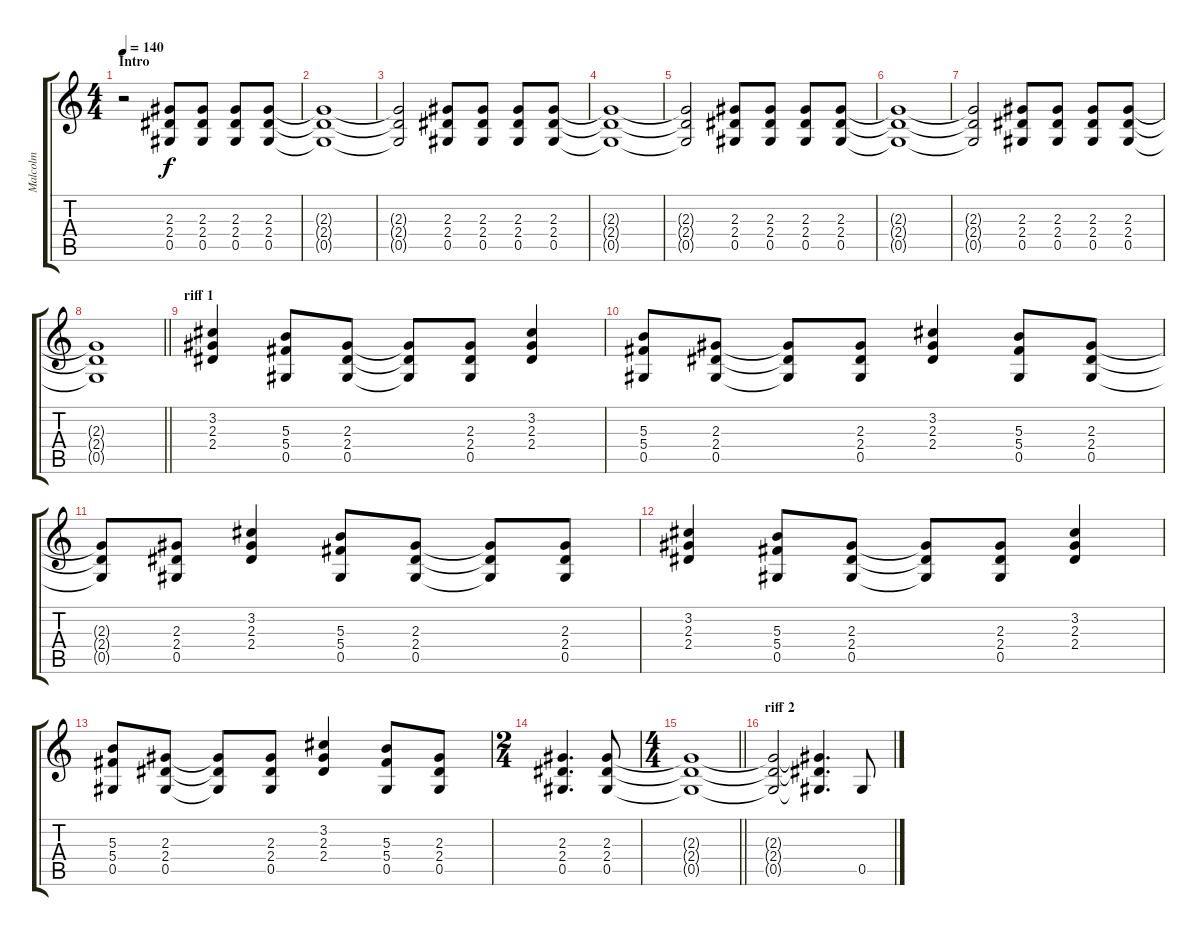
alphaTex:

\track ("Malcolm" "Malcolm") {instrument distortionguitar}
\staff {score tabs}
\tuning (Eb4 Bb3 Gb3 Db3 Ab2 Eb2) {hide}
\ts (4 4)
\section ("" "Intro")
\tempo 140
\clef g2
\ks c
r.2{dy f instrument distortionguitar} (2.3 2.4 0.5).8 (2.3 2.4 0.5).8 (2.3 2.4 0.5).8 (2.3 2.4 0.5).8 |
(2.3{t} 2.4{t} 0.5{t}).1 |
(2.3{t} 2.4{t} 0.5{t}).2 (2.3 2.4 0.5).8 (2.3 2.4 0.5).8 (2.3 2.4 0.5).8 (2.3 2.4 0.5).8 |
(2.3{t} 2.4{t} 0.5{t}).1 |
(2.3{t} 2.4{t} 0.5{t}).2 (2.3 2.4 0.5).8 (2.3 2.4 0.5).8 (2.3 2.4 0.5).8 (2.3 2.4 0.5).8 |
(2.3{t} 2.4{t} 0.5{t}).1 |
(2.3{t} 2.4{t} 0.5{t}).2 (2.3 2.4 0.5).8 (2.3 2.4 0.5).8 (2.3 2.4 0.5).8 (2.3 2.4 0.5).8 |
\barLineRight lightlight
(2.3{t} 2.4{t} 0.5{t}).1 |
\section ("" "riff 1")
(3.2 2.3 2.4).4 (5.3 5.4 0.5).8 (2.3 2.4 0.5).8 (2.3{t} 2.4{t} 0.5{t}).8 (2.3 2.4 0.5).8 (3.2 2.3 2.4).4 |
(5.3 5.4 0.5).8 (2.3 2.4 0.5).8 (2.3{t} 2.4{t} 0.5{t}).8 (2.3 2.4 0.5).8 (3.2 2.3 2.4).4 (5.3 5.4 0.5).8 (2.3 2.4 0.5).8 |
(2.3{t} 2.4{t} 0.5{t}).8 (2.3 2.4 0.5).8 (3.2 2.3 2.4).4 (5.3 5.4 0.5).8 (2.3 2.4 0.5).8 (2.3{t} 2.4{t} 0.5{t}).8 (2.3 2.4 0.5).8 |
(3.2 2.3 2.4).4 (5.3 5.4 0.5).8 (2.3 2.4 0.5).8 (2.3{t} 2.4{t} 0.5{t}).8 (2.3 2.4 0.5).8 (3.2 2.3 2.4).4 |
(5.3 5.4 0.5).8 (2.3 2.4 0.5).8 (2.3{t} 2.4{t} 0.5{t}).8 (2.3 2.4 0.5).8 (3.2 2.3 2.4).4 (5.3 5.4 0.5).8 (2.3 2.4 0.5).8 |
\ts (2 4)
(2.3 2.4 0.5).4{d} (2.3 2.4 0.5).8 |
\ts (4 4)
\barLineRight lightlight
(2.3{t} 2.4{t} 0.5{t}).1 |
\section ("" "riff 2")
(2.3{t} 2.4{t} 0.5{t}).2 (2.3{t} 2.4{t} 0.5{t}).4{d} 0.5.8
